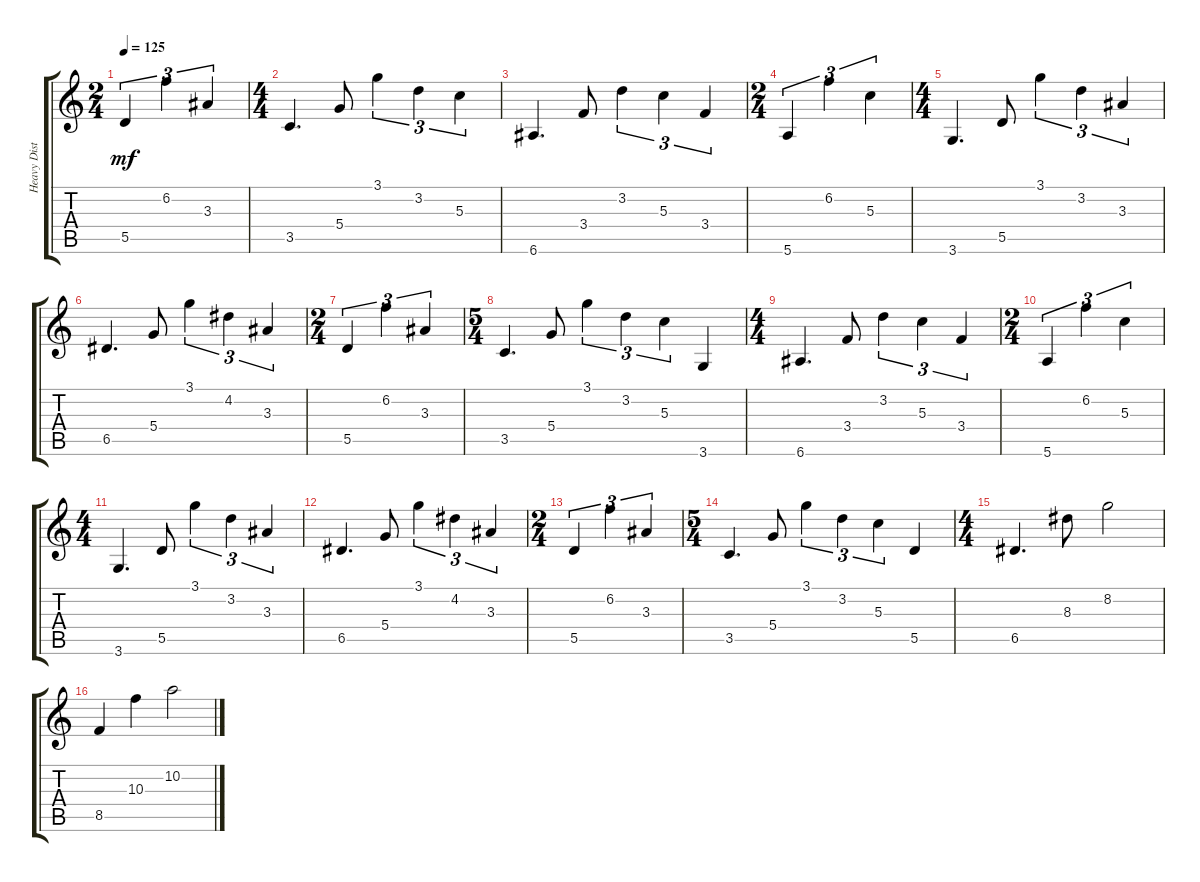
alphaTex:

\track ("Heavy Distortion Guitar" "Heavy Dist") {instrument distortionguitar}
\staff {score tabs}
\tuning (E4 B3 G3 D3 A2 E2) {hide}
\ts (2 4)
\tempo 125
\clef g2
\ks c
5.5.4{tu (3 2) dy mf} 6.2.4{tu (3 2)} 3.3.4{tu (3 2)} |
\ts (4 4)
3.5.4{d} 5.4.8 3.1.4{tu (3 2)} 3.2.4{tu (3 2)} 5.3.4{tu (3 2)} |
6.6.4{d} 3.4.8 3.2.4{tu (3 2)} 5.3.4{tu (3 2)} 3.4.4{tu (3 2)} |
\ts (2 4)
5.6.4{tu (3 2)} 6.2.4{tu (3 2)} 5.3.4{tu (3 2)} |
\ts (4 4)
3.6.4{d} 5.5.8 3.1.4{tu (3 2)} 3.2.4{tu (3 2)} 3.3.4{tu (3 2)} |
6.5.4{d} 5.4.8 3.1.4{tu (3 2)} 4.2.4{tu (3 2)} 3.3.4{tu (3 2)} |
\ts (2 4)
5.5.4{tu (3 2)} 6.2.4{tu (3 2)} 3.3.4{tu (3 2)} |
\ts (5 4)
3.5.4{d} 5.4.8 3.1.4{tu (3 2)} 3.2.4{tu (3 2)} 5.3.4{tu (3 2)} 3.6.4 |
\ts (4 4)
6.6.4{d} 3.4.8 3.2.4{tu (3 2)} 5.3.4{tu (3 2)} 3.4.4{tu (3 2)} |
\ts (2 4)
5.6.4{tu (3 2)} 6.2.4{tu (3 2)} 5.3.4{tu (3 2)} |
\ts (4 4)
3.6.4{d} 5.5.8 3.1.4{tu (3 2)} 3.2.4{tu (3 2)} 3.3.4{tu (3 2)} |
6.5.4{d} 5.4.8 3.1.4{tu (3 2)} 4.2.4{tu (3 2)} 3.3.4{tu (3 2)} |
\ts (2 4)
5.5.4{tu (3 2)} 6.2.4{tu (3 2)} 3.3.4{tu (3 2)} |
\ts (5 4)
3.5.4{d} 5.4.8 3.1.4{tu (3 2)} 3.2.4{tu (3 2)} 5.3.4{tu (3 2)} 5.5.4 |
\ts (4 4)
6.5.4{d} 8.3.8 8.2.2 |
8.5.4 10.3.4 10.2.2
